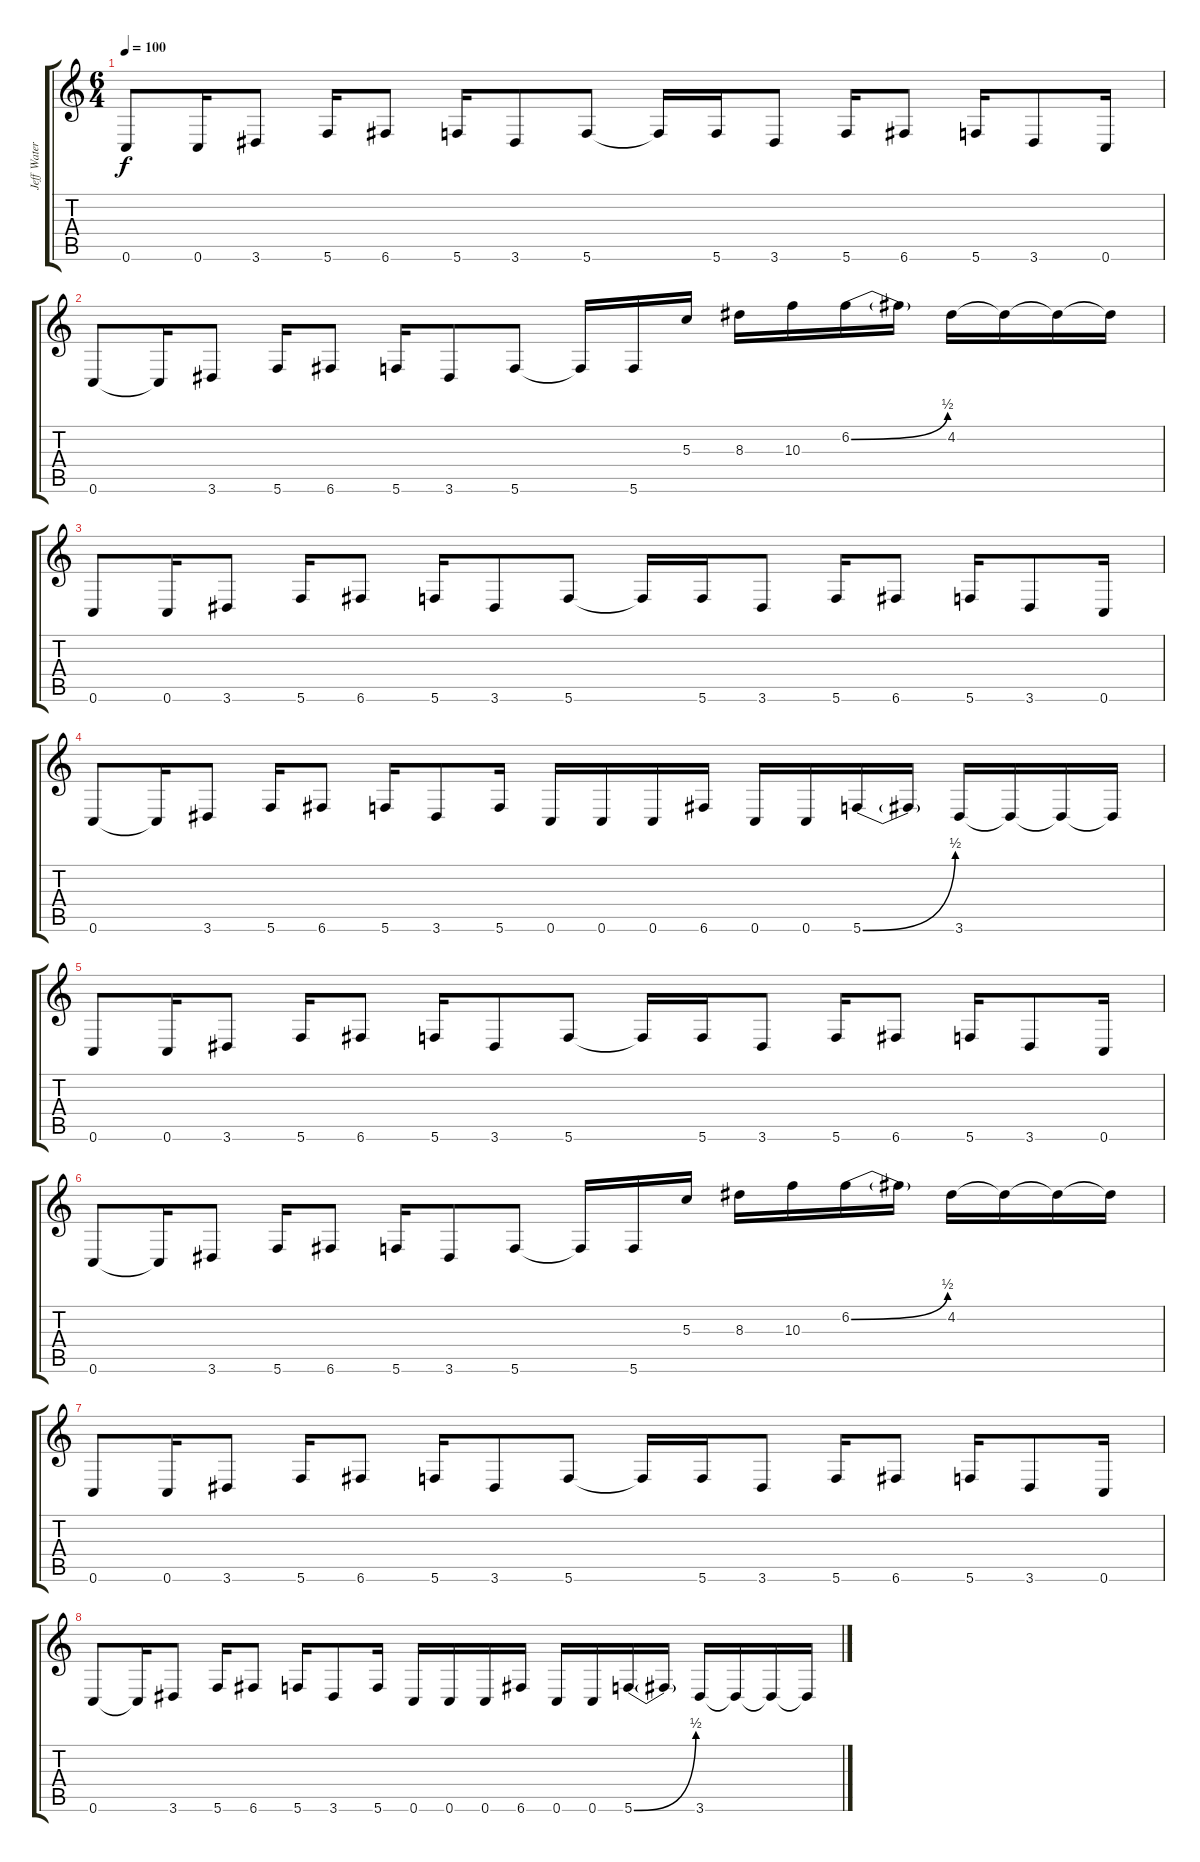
\track ("Jeff Waters: Guitar" "Jeff Water") {instrument distortionguitar}
\staff {score tabs}
\tuning (E4 B3 G3 D3 A2 C2) {hide}
\ts (6 4)
\tempo 100
\clef g2
\ks c
0.6.8{dy f} 0.6.16 3.6.8 5.6.16 6.6.8 5.6.16 3.6.8 5.6.8 5.6{t}.16 5.6.16 3.6.8 5.6.16 6.6.8 5.6.16 3.6.8 0.6.16 |
0.6.8 0.6{t}.16 3.6.8 5.6.16 6.6.8 5.6.16 3.6.8 5.6.8 5.6{t}.16 5.6.16 5.3.16 8.3.16 10.3.16 6.2{be (bend 0 0 60 2)}.16 6.2{t}.16 4.2.16 4.2{t}.16 4.2{t}.16 4.2{t}.16 |
0.6.8 0.6.16 3.6.8 5.6.16 6.6.8 5.6.16 3.6.8 5.6.8 5.6{t}.16 5.6.16 3.6.8 5.6.16 6.6.8 5.6.16 3.6.8 0.6.16 |
0.6.8 0.6{t}.16 3.6.8 5.6.16 6.6.8 5.6.16 3.6.8 5.6.16 0.6.16 0.6.16 0.6.16 6.6.16 0.6.16 0.6.16 5.6{be (bend 0 0 60 2)}.16 5.6{t}.16 3.6.16 3.6{t}.16 3.6{t}.16 3.6{t}.16 |
0.6.8 0.6.16 3.6.8 5.6.16 6.6.8 5.6.16 3.6.8 5.6.8 5.6{t}.16 5.6.16 3.6.8 5.6.16 6.6.8 5.6.16 3.6.8 0.6.16 |
0.6.8 0.6{t}.16 3.6.8 5.6.16 6.6.8 5.6.16 3.6.8 5.6.8 5.6{t}.16 5.6.16 5.3.16 8.3.16 10.3.16 6.2{be (bend 0 0 60 2)}.16 6.2{t}.16 4.2.16 4.2{t}.16 4.2{t}.16 4.2{t}.16 |
0.6.8 0.6.16 3.6.8 5.6.16 6.6.8 5.6.16 3.6.8 5.6.8 5.6{t}.16 5.6.16 3.6.8 5.6.16 6.6.8 5.6.16 3.6.8 0.6.16 |
0.6.8 0.6{t}.16 3.6.8 5.6.16 6.6.8 5.6.16 3.6.8 5.6.16 0.6.16 0.6.16 0.6.16 6.6.16 0.6.16 0.6.16 5.6{be (bend 0 0 60 2)}.16 5.6{t}.16 3.6.16 3.6{t}.16 3.6{t}.16 3.6{t}.16
